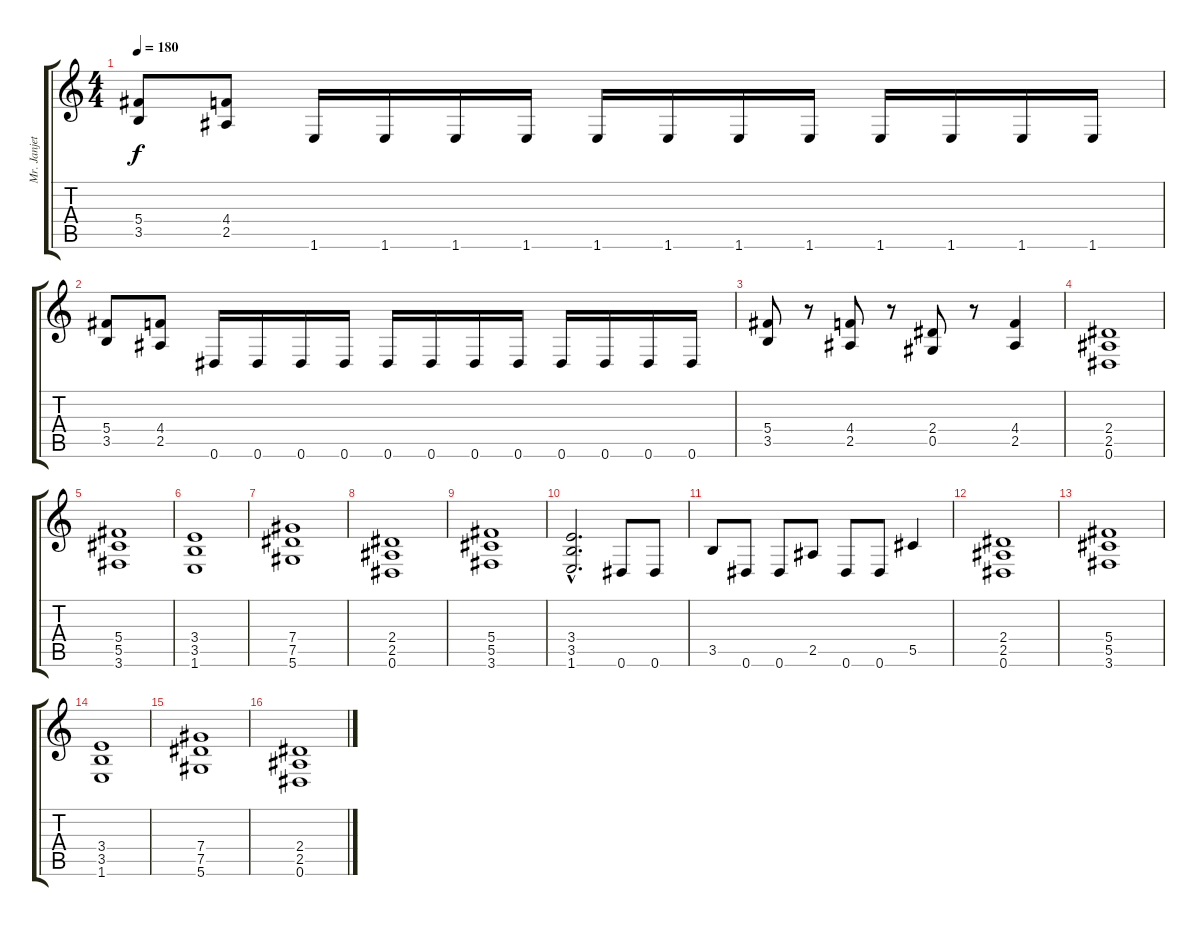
\track ("Mr. Janjetovic" "Mr. Janjet") {instrument overdrivenguitar}
\staff {score tabs}
\tuning (Eb4 Bb3 Gb3 Db3 Ab2 Eb2) {hide}
\ts (4 4)
\tempo 180
\clef g2
\ks c
(5.4 3.5).8{dy f} (4.4 2.5).8 1.6.16 1.6.16 1.6.16 1.6.16 1.6.16 1.6.16 1.6.16 1.6.16 1.6.16 1.6.16 1.6.16 1.6.16 |
(5.4 3.5).8 (4.4 2.5).8 0.6.16 0.6.16 0.6.16 0.6.16 0.6.16 0.6.16 0.6.16 0.6.16 0.6.16 0.6.16 0.6.16 0.6.16 |
(5.4 3.5).8 r.8 (4.4 2.5).8 r.8 (2.4 0.5).8 r.8 (4.4 2.5).4 |
(2.4 2.5 0.6).1 |
(5.4 5.5 3.6).1 |
(3.4 3.5 1.6).1 |
(7.4 7.5 5.6).1 |
(2.4 2.5 0.6).1 |
(5.4 5.5 3.6).1 |
(3.4{hac} 3.5{hac} 1.6{hac}).2{d} 0.6.8 0.6.8 |
3.5.8 0.6.8 0.6.8 2.5.8 0.6.8 0.6.8 5.5.4 |
(2.4 2.5 0.6).1 |
(5.4 5.5 3.6).1 |
(3.4 3.5 1.6).1 |
(7.4 7.5 5.6).1 |
(2.4 2.5 0.6).1
